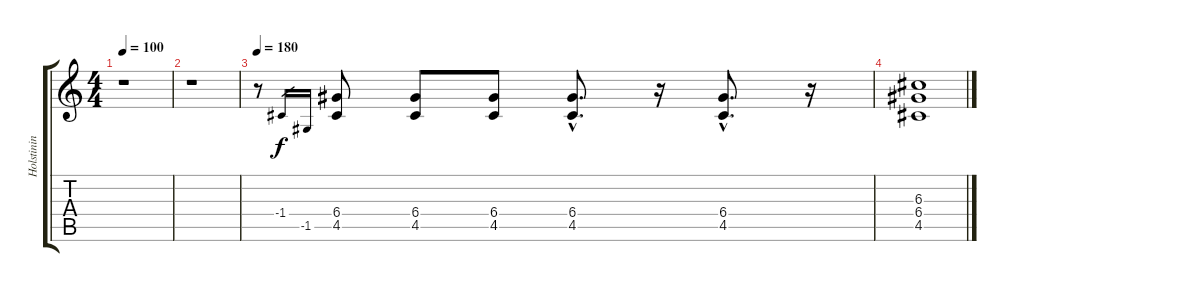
\track ("Holstinin 2" "Holstinin ") {instrument overdrivenguitar}
\staff {score tabs}
\tuning (E4 B3 G3 D3 A2 E2) {hide}
\ts (4 4)
\tempo 100
\clef g2
\ks c
r.1{dy f} |
r.1 |
\tempo 180
r.8 -1.4.16{gr} -1.5.16{gr} (6.4 4.5).8 (6.4 4.5).8 (6.4 4.5).8 (6.4{hac} 4.5{hac}).8{d} r.16 (6.4{hac} 4.5{hac}).8{d} r.16 |
(6.3 6.4 4.5).1
